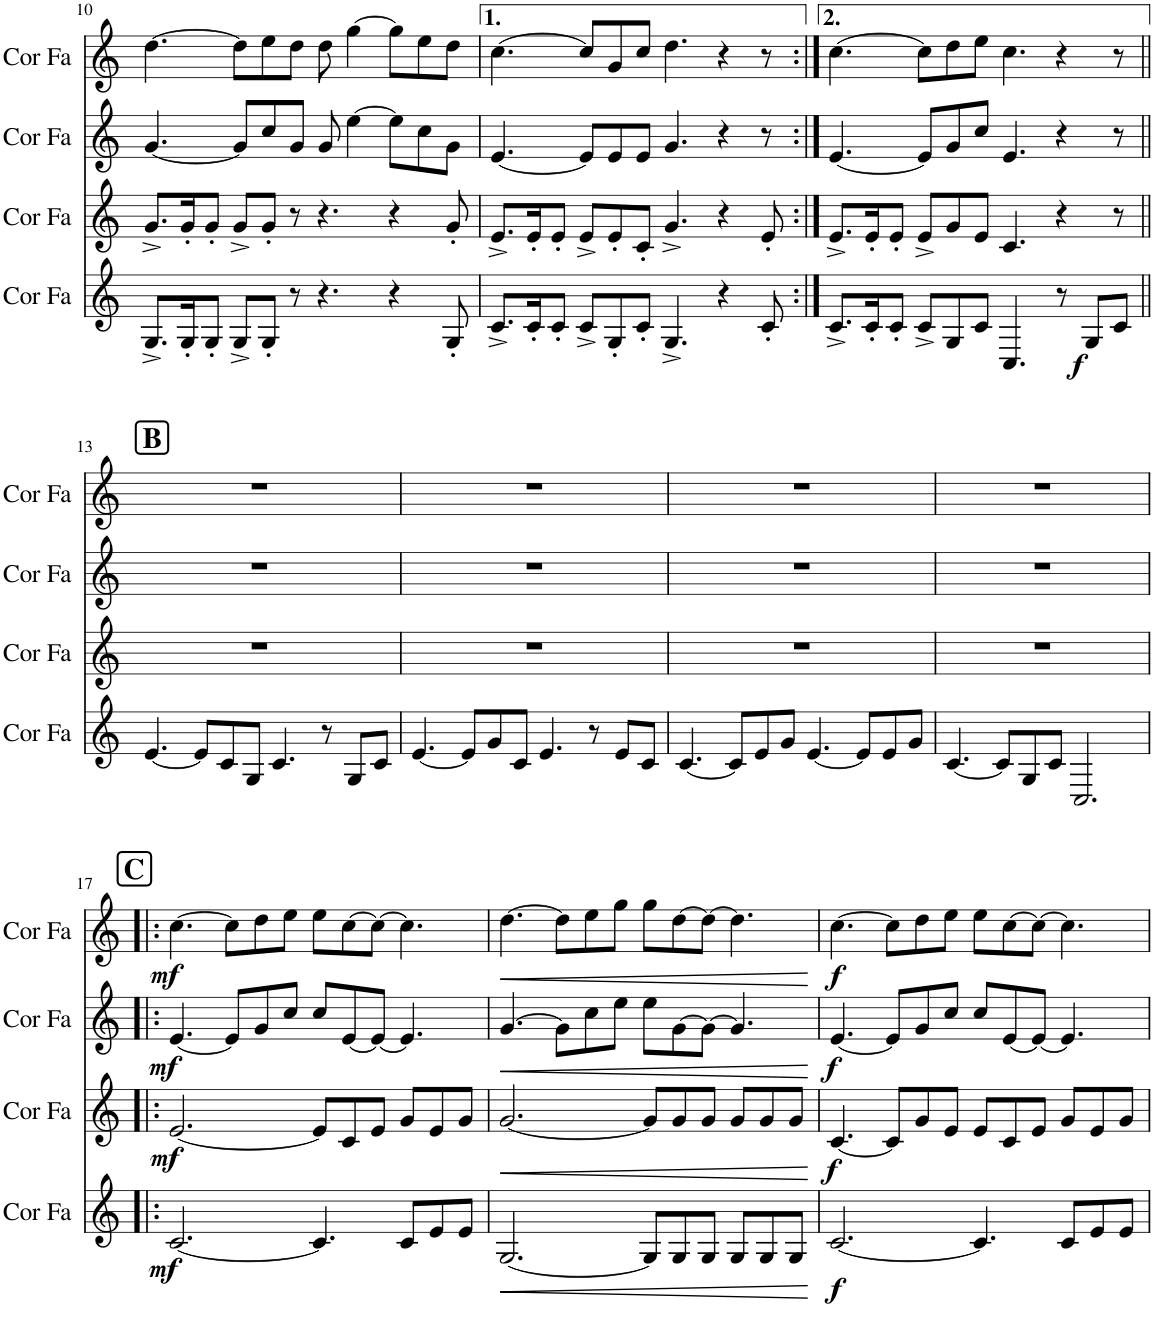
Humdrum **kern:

**kern	**dynam	**kern	**dynam	**kern	**dynam	**kern	**dynam
*part4	*part4	*part3	*part3	*part2	*part2	*part1	*part1
*staff4	*staff4	*staff3	*staff3	*staff2	*staff2	*staff1	*staff1
*I"Cor en Fa	*	*I"Cor en Fa	*	*I"Cor en Fa	*	*I"Cor en Fa	*
*I'Cor Fa	*	*I'Cor Fa	*	*I'Cor Fa	*	*I'Cor Fa	*
!!LO:PB:g=z
*clefG2	*	*clefG2	*	*clefG2	*	*clefG2	*
*Trd4c7	*	*Trd4c7	*	*Trd4c7	*	*Trd4c7	*
*k[]	*	*k[]	*	*k[]	*	*k[]	*
*M12/8	*	*M12/8	*	*M12/8	*	*M12/8	*
=10	=10	=10	=10	=10	=10	=10	=10
8.G^/L	.	8.g^/L	.	[4.g/	.	[4.dd\	.
16G'/K	.	16g'/K	.	.	.	.	.
8G'/J	.	8g'/J	.	.	.	.	.
8G^/L	.	8g^/L	.	8g/L]	.	8dd\L]	.
8G'/J	.	8g'/J	.	8cc/	.	8ee\	.
8r	.	8r	.	8g/J	.	8dd\J	.
4.r	.	4.r	.	8g/	.	8dd\	.
.	.	.	.	[4ee\	.	[4gg\	.
4r	.	4r	.	8ee\L]	.	8gg\L]	.
.	.	.	.	8cc\	.	8ee\	.
8G'/	.	8g'/	.	8g\J	.	8dd\J	.
=11	=11	=11	=11	=11	=11	=11	=11
8.c^/L	.	8.e^/L	.	[4.e/	.	[4.cc\	.
16c'/K	.	16e'/K	.	.	.	.	.
8c'/J	.	8e'/J	.	.	.	.	.
8c^/L	.	8e^/L	.	8e/L]	.	8cc/L]	.
8G'/	.	8e'/	.	8e/	.	8g/	.
8c'/J	.	8c'/J	.	8e/J	.	8cc/J	.
4.G^/	.	4.g^/	.	4.g/	.	4.dd\	.
4r	.	4r	.	4r	.	4r	.
8c'/	.	8e'/	.	8r	.	8r	.
=12:|!	=12:|!	=12:|!	=12:|!	=12:|!	=12:|!	=12:|!	=12:|!
8.c^/L	.	8.e^/L	.	[4.e/	.	[4.cc\	.
16c'/K	.	16e'/K	.	.	.	.	.
8c'/J	.	8e'/J	.	.	.	.	.
8c^/L	.	8e^/L	.	8e/L]	.	8cc\L]	.
8G/	.	8g/	.	8g/	.	8dd\	.
8c/J	.	8e/J	.	8cc/J	.	8ee\J	.
4.C/	.	4.c/	.	4.e/	.	4.cc\	.
8r	.	4r	.	4r	.	4r	.
!	!LO:DY:b	!	!	!	!	!	!
8G/L	f	.	.	.	.	.	.
8c/J	.	8r	.	8r	.	8r	.
!!LO:LB:g=z
!!LO:REH:place=s1:a:B:cj:fs=14:t=B
=13||	=13||	=13||	=13||	=13||	=13||	=13||	=13||
[4.e/	.	1.r	.	1.r	.	1.r	.
8e/L]	.	.	.	.	.	.	.
8c/	.	.	.	.	.	.	.
8G/J	.	.	.	.	.	.	.
4.c/	.	.	.	.	.	.	.
8r	.	.	.	.	.	.	.
8G/L	.	.	.	.	.	.	.
8c/J	.	.	.	.	.	.	.
=14	=14	=14	=14	=14	=14	=14	=14
[4.e/	.	1.r	.	1.r	.	1.r	.
8e/L]	.	.	.	.	.	.	.
8g/	.	.	.	.	.	.	.
8c/J	.	.	.	.	.	.	.
4.e/	.	.	.	.	.	.	.
8r	.	.	.	.	.	.	.
8e/L	.	.	.	.	.	.	.
8c/J	.	.	.	.	.	.	.
=15	=15	=15	=15	=15	=15	=15	=15
[4.c/	.	1.r	.	1.r	.	1.r	.
8c/L]	.	.	.	.	.	.	.
8e/	.	.	.	.	.	.	.
8g/J	.	.	.	.	.	.	.
[4.e/	.	.	.	.	.	.	.
8e/L]	.	.	.	.	.	.	.
8e/	.	.	.	.	.	.	.
8g/J	.	.	.	.	.	.	.
=16	=16	=16	=16	=16	=16	=16	=16
[4.c/	.	1.r	.	1.r	.	1.r	.
8c/L]	.	.	.	.	.	.	.
8G/	.	.	.	.	.	.	.
8c/J	.	.	.	.	.	.	.
2.C/	.	.	.	.	.	.	.
!!LO:LB:g=z
!!LO:REH:place=s1:a:B:cj:fs=14:t=C
=17!|:	=17!|:	=17!|:	=17!|:	=17!|:	=17!|:	=17!|:	=17!|:
!	!LO:DY:b	!	!LO:DY:b	!	!LO:DY:b	!	!LO:DY:b
[2.c/	mf	[2.e/	mf	[4.e/	mf	[4.cc\	mf
.	.	.	.	8e/L]	.	8cc\L]	.
.	.	.	.	8g/	.	8dd\	.
.	.	.	.	8cc/J	.	8ee\J	.
4.c/]	.	8e/L]	.	8cc/L	.	8ee\L	.
.	.	8c/	.	[8e/	.	[8cc\	.
.	.	8e/J	.	8e/J_	.	8cc\J_	.
8c/L	.	8g/L	.	4.e/]	.	4.cc\]	.
8e/	.	8e/	.	.	.	.	.
8e/J	.	8g/J	.	.	.	.	.
=18	=18	=18	=18	=18	=18	=18	=18
!	!LO:HP:b	!	!LO:HP:b	!	!LO:HP:b	!	!LO:HP:b
[2.G/	<	[2.g/	<	[4.g/	<	[4.dd\	<
.	.	.	.	8g\L]	.	8dd\L]	.
.	.	.	.	8cc\	.	8ee\	.
.	.	.	.	8ee\J	.	8gg\J	.
8G/L]	.	8g/L]	.	8ee\L	.	8gg\L	.
8G/	.	8g/	.	[8g\	.	[8dd\	.
8G/J	.	8g/J	.	8g\J_	.	8dd\J_	.
8G/L	.	8g/L	.	4.g/]	.	4.dd\]	.
8G/	.	8g/	.	.	.	.	.
8G/J	.	8g/J	.	.	.	.	.
.	[	.	[	.	[	.	[
=19	=19	=19	=19	=19	=19	=19	=19
!	!LO:DY:b	!	!LO:DY:b	!	!LO:DY:b	!	!LO:DY:b
[2.c/	f	[4.c/	f	[4.e/	f	[4.cc\	f
.	.	8c/L]	.	8e/L]	.	8cc\L]	.
.	.	8g/	.	8g/	.	8dd\	.
.	.	8e/J	.	8cc/J	.	8ee\J	.
4.c/]	.	8e/L	.	8cc/L	.	8ee\L	.
.	.	8c/	.	[8e/	.	[8cc\	.
.	.	8e/J	.	8e/J_	.	8cc\J_	.
8c/L	.	8g/L	.	4.e/]	.	4.cc\]	.
8e/	.	8e/	.	.	.	.	.
8e/J	.	8g/J	.	.	.	.	.
=	=	=	=	=	=	=	=
*-	*-	*-	*-	*-	*-	*-	*-
